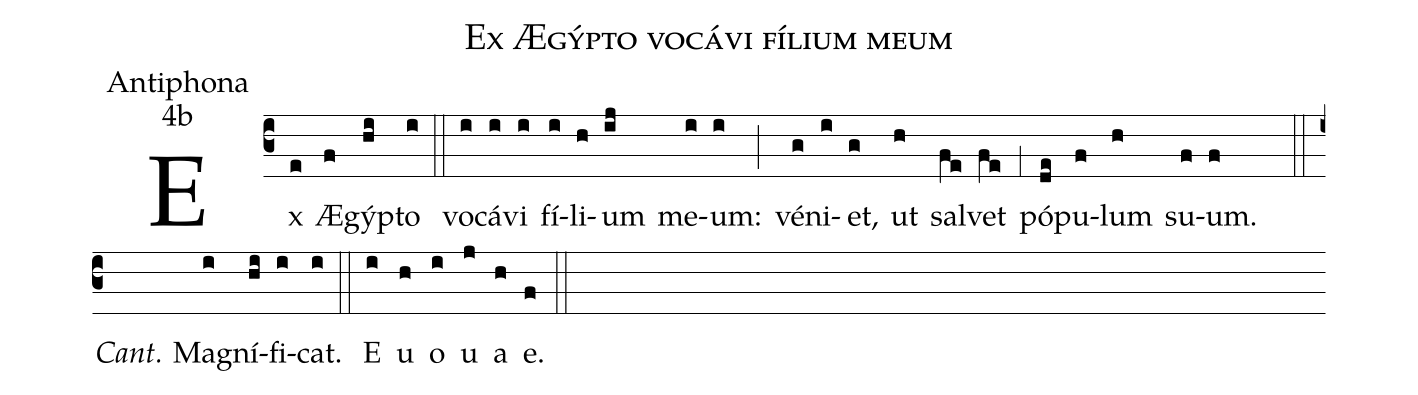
name:Ex Ægýpto vocávi fílium meum;
office-part:Antiphona;
mode:4b;
%%
(c3) Ex(e) Æ(f)gýp(hi)to(i) (::) vo(i)cá(i)vi(i) fí(i)li(h)um(ij) me(i)um:(i) (;) vé(g)ni(i)et,(g) ut(h) sal(fe)vet(fe) (;1) pó(de)pu(f)lum(h) su(f)um.(f) (::)
<i>Cant.</i> M{a}(i)gní(hi)fi(i)cat.(i) (::)
<eu> E(i) u(h) o(i) u(j) a(h) e.(f) </eu>(::)
